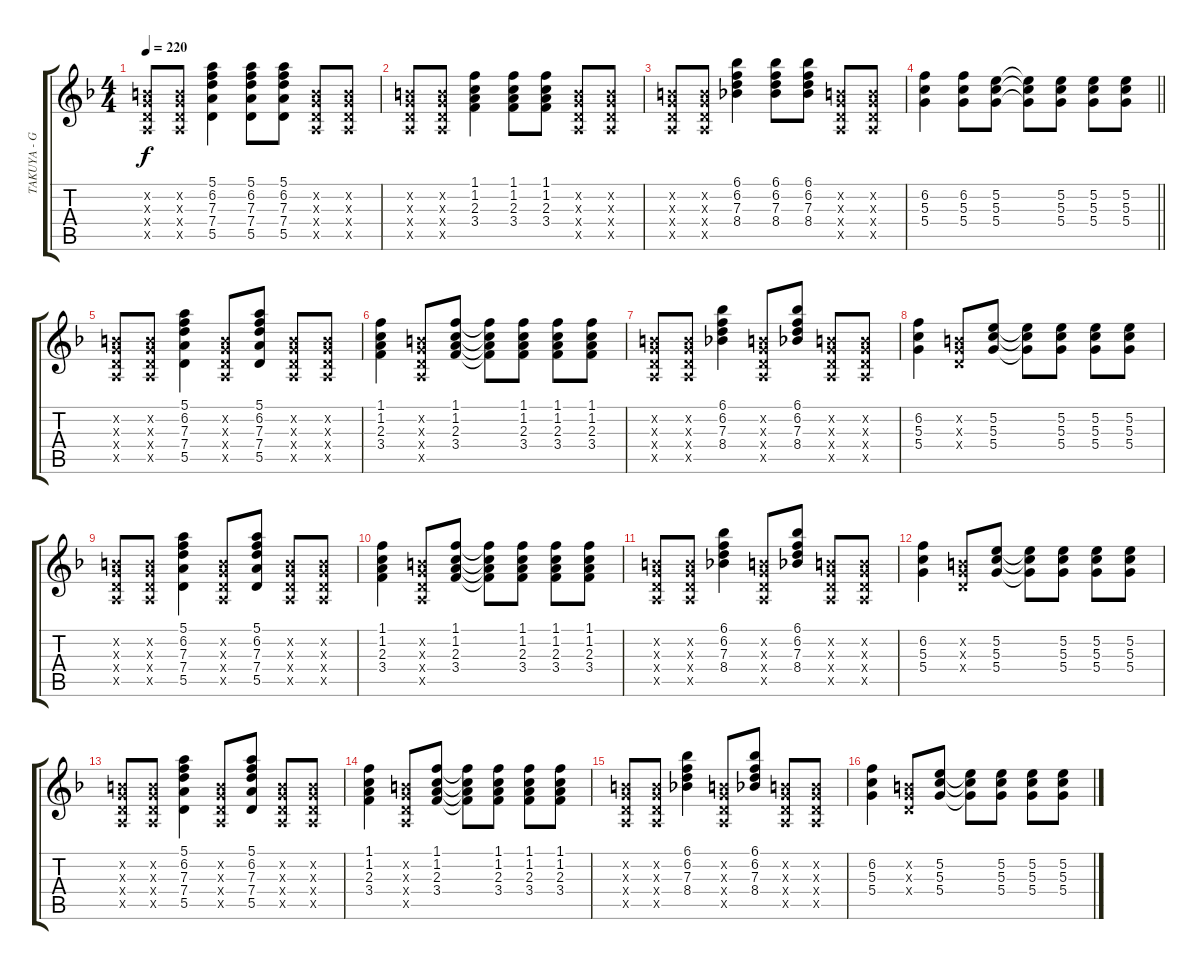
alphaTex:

\track ("TAKUYA - Guitar 1" "TAKUYA - G") {instrument distortionguitar}
\staff {score tabs}
\tuning (E4 B3 G3 D3 A2 E2) {hide}
\ts (4 4)
\tempo 220
\clef g2
\ks f
(0.2{x} 0.3{x} 0.4{x} 0.5{x}).8{dy f} (0.2{x} 0.3{x} 0.4{x} 0.5{x}).8 (5.1 6.2 7.3 7.4 5.5).4 (5.1 6.2 7.3 7.4 5.5).8 (5.1 6.2 7.3 7.4 5.5).8 (0.2{x} 0.3{x} 0.4{x} 0.5{x}).8 (0.2{x} 0.3{x} 0.4{x} 0.5{x}).8 |
(0.2{x} 0.3{x} 0.4{x} 0.5{x}).8 (0.2{x} 0.3{x} 0.4{x} 0.5{x}).8 (1.1 1.2 2.3 3.4).4 (1.1 1.2 2.3 3.4).8 (1.1 1.2 2.3 3.4).8 (0.2{x} 0.3{x} 0.4{x} 0.5{x}).8 (0.2{x} 0.3{x} 0.4{x} 0.5{x}).8 |
(0.2{x} 0.3{x} 0.4{x} 0.5{x}).8 (0.2{x} 0.3{x} 0.4{x} 0.5{x}).8 (6.1 6.2 7.3 8.4).4 (6.1 6.2 7.3 8.4).8 (6.1 6.2 7.3 8.4).8 (0.2{x} 0.3{x} 0.4{x} 0.5{x}).8 (0.2{x} 0.3{x} 0.4{x} 0.5{x}).8 |
\barLineRight lightlight
(6.2 5.3 5.4).4 (6.2 5.3 5.4).8 (5.2 5.3 5.4).8 (5.2{t} 5.3{t} 5.4{t}).8 (5.2 5.3 5.4).8 (5.2 5.3 5.4).8 (5.2 5.3 5.4).8 |
(0.2{x} 0.3{x} 0.4{x} 0.5{x}).8 (0.2{x} 0.3{x} 0.4{x} 0.5{x}).8 (5.1 6.2 7.3 7.4 5.5).4 (0.2{x} 0.3{x} 0.4{x} 0.5{x}).8 (5.1 6.2 7.3 7.4 5.5).8 (0.2{x} 0.3{x} 0.4{x} 0.5{x}).8 (0.2{x} 0.3{x} 0.4{x} 0.5{x}).8 |
(1.1 1.2 2.3 3.4).4 (0.2{x} 0.3{x} 0.4{x} 0.5{x}).8 (1.1 1.2 2.3 3.4).8 (1.1{t} 1.2{t} 2.3{t} 3.4{t}).8 (1.1 1.2 2.3 3.4).8 (1.1 1.2 2.3 3.4).8 (1.1 1.2 2.3 3.4).8 |
(0.2{x} 0.3{x} 0.4{x} 0.5{x}).8 (0.2{x} 0.3{x} 0.4{x} 0.5{x}).8 (6.1 6.2 7.3 8.4).4 (0.2{x} 0.3{x} 0.4{x} 0.5{x}).8 (6.1 6.2 7.3 8.4).8 (0.2{x} 0.3{x} 0.4{x} 0.5{x}).8 (0.2{x} 0.3{x} 0.4{x} 0.5{x}).8 |
(6.2 5.3 5.4).4 (0.2{x} 0.3{x} 0.4{x}).8 (5.2 5.3 5.4).8 (5.2{t} 5.3{t} 5.4{t}).8 (5.2 5.3 5.4).8 (5.2 5.3 5.4).8 (5.2 5.3 5.4).8 |
(0.2{x} 0.3{x} 0.4{x} 0.5{x}).8 (0.2{x} 0.3{x} 0.4{x} 0.5{x}).8 (5.1 6.2 7.3 7.4 5.5).4 (0.2{x} 0.3{x} 0.4{x} 0.5{x}).8 (5.1 6.2 7.3 7.4 5.5).8 (0.2{x} 0.3{x} 0.4{x} 0.5{x}).8 (0.2{x} 0.3{x} 0.4{x} 0.5{x}).8 |
(1.1 1.2 2.3 3.4).4 (0.2{x} 0.3{x} 0.4{x} 0.5{x}).8 (1.1 1.2 2.3 3.4).8 (1.1{t} 1.2{t} 2.3{t} 3.4{t}).8 (1.1 1.2 2.3 3.4).8 (1.1 1.2 2.3 3.4).8 (1.1 1.2 2.3 3.4).8 |
(0.2{x} 0.3{x} 0.4{x} 0.5{x}).8 (0.2{x} 0.3{x} 0.4{x} 0.5{x}).8 (6.1 6.2 7.3 8.4).4 (0.2{x} 0.3{x} 0.4{x} 0.5{x}).8 (6.1 6.2 7.3 8.4).8 (0.2{x} 0.3{x} 0.4{x} 0.5{x}).8 (0.2{x} 0.3{x} 0.4{x} 0.5{x}).8 |
(6.2 5.3 5.4).4 (0.2{x} 0.3{x} 0.4{x}).8 (5.2 5.3 5.4).8 (5.2{t} 5.3{t} 5.4{t}).8 (5.2 5.3 5.4).8 (5.2 5.3 5.4).8 (5.2 5.3 5.4).8 |
(0.2{x} 0.3{x} 0.4{x} 0.5{x}).8 (0.2{x} 0.3{x} 0.4{x} 0.5{x}).8 (5.1 6.2 7.3 7.4 5.5).4 (0.2{x} 0.3{x} 0.4{x} 0.5{x}).8 (5.1 6.2 7.3 7.4 5.5).8 (0.2{x} 0.3{x} 0.4{x} 0.5{x}).8 (0.2{x} 0.3{x} 0.4{x} 0.5{x}).8 |
(1.1 1.2 2.3 3.4).4 (0.2{x} 0.3{x} 0.4{x} 0.5{x}).8 (1.1 1.2 2.3 3.4).8 (1.1{t} 1.2{t} 2.3{t} 3.4{t}).8 (1.1 1.2 2.3 3.4).8 (1.1 1.2 2.3 3.4).8 (1.1 1.2 2.3 3.4).8 |
(0.2{x} 0.3{x} 0.4{x} 0.5{x}).8 (0.2{x} 0.3{x} 0.4{x} 0.5{x}).8 (6.1 6.2 7.3 8.4).4 (0.2{x} 0.3{x} 0.4{x} 0.5{x}).8 (6.1 6.2 7.3 8.4).8 (0.2{x} 0.3{x} 0.4{x} 0.5{x}).8 (0.2{x} 0.3{x} 0.4{x} 0.5{x}).8 |
(6.2 5.3 5.4).4 (0.2{x} 0.3{x} 0.4{x}).8 (5.2 5.3 5.4).8 (5.2{t} 5.3{t} 5.4{t}).8 (5.2 5.3 5.4).8 (5.2 5.3 5.4).8 (5.2 5.3 5.4).8
